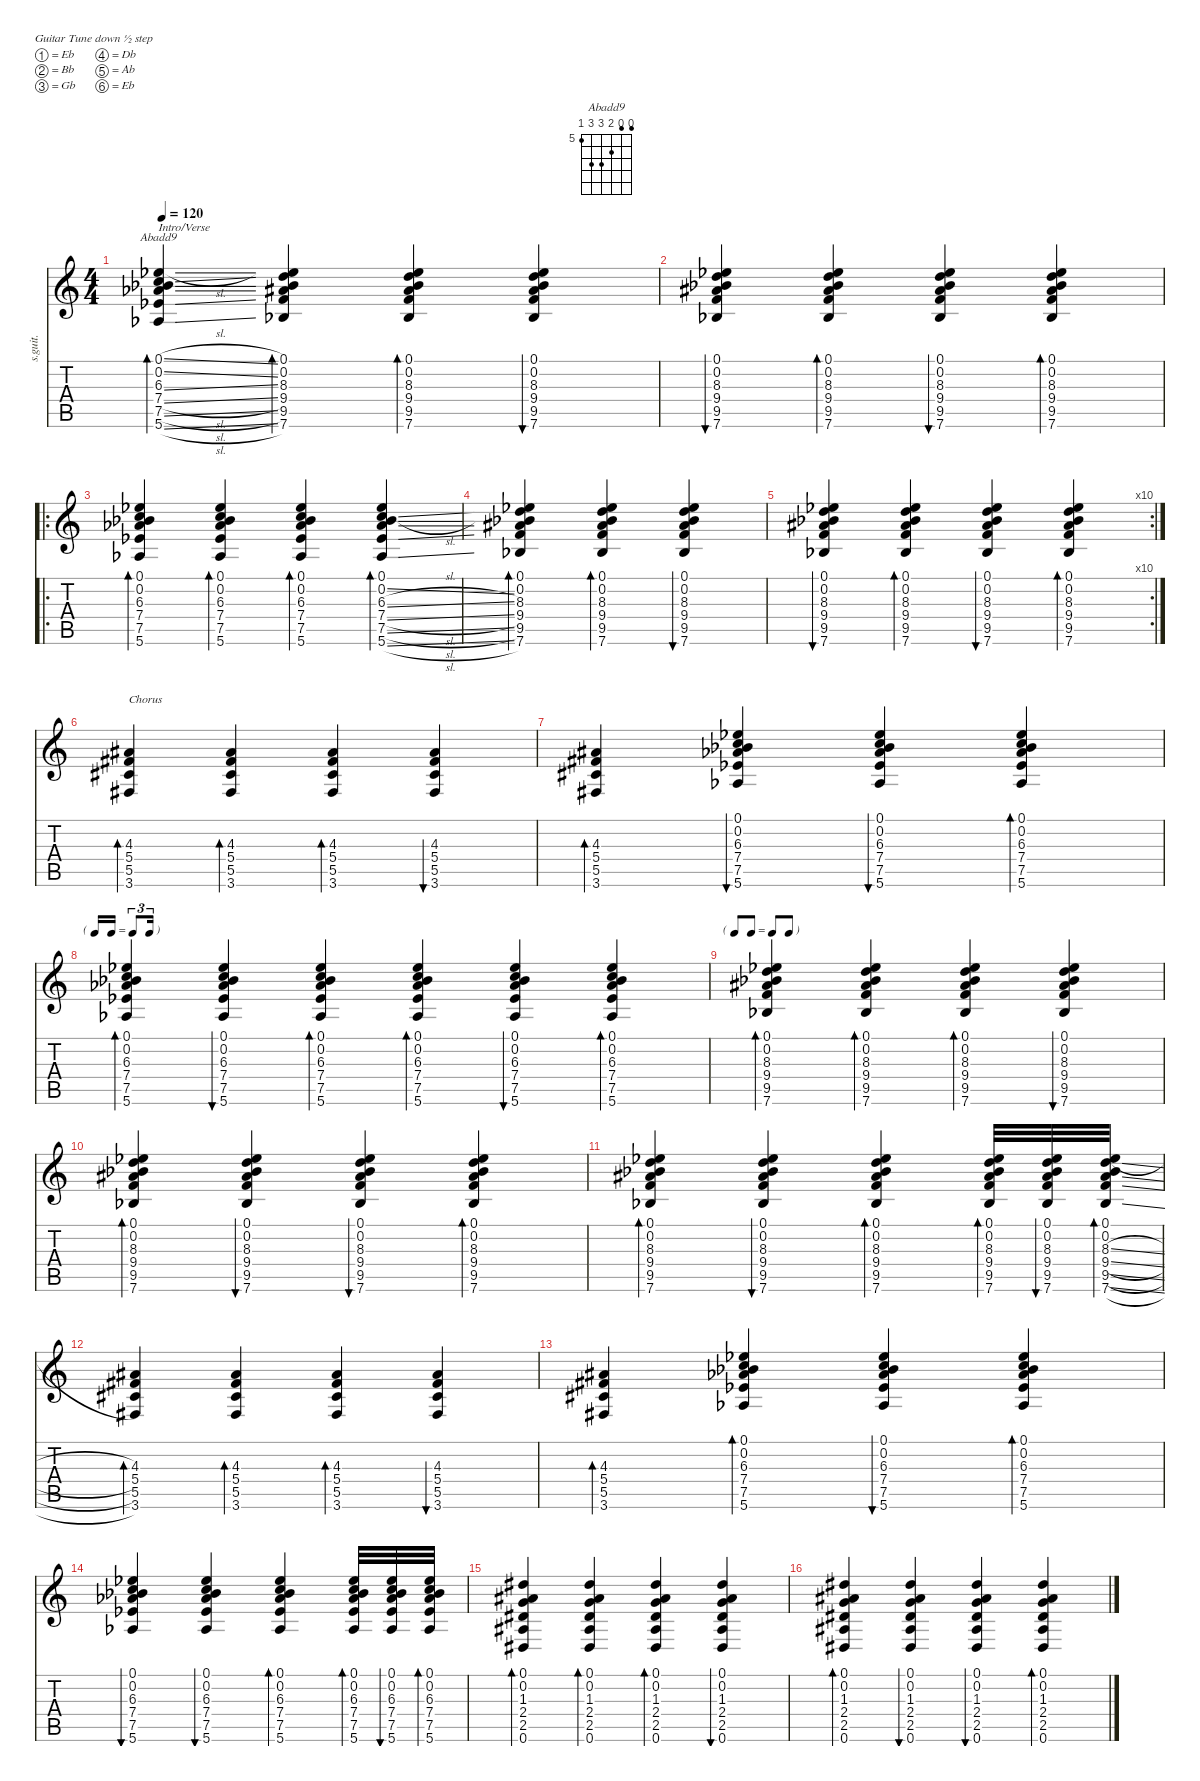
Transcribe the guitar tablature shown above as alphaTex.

\defaultSystemsLayout 4
\hideDynamics
\bracketExtendMode nobrackets
\otherSystemsTrackNameOrientation horizontal
\track ("Steel Guitar" "s.guit.") {instrument acousticguitarsteel}
\staff {score tabs}
\tuning (Eb4 Bb3 Gb3 Db3 Ab2 Eb2)
\chord ("Abadd9" 4 4 6 7 7 5) {firstfret 5}
\ts (4 4)
\tempo 120
\clef g2
\ks c
(5.6{sl acc b} 7.5{sl acc b} 7.4{sl acc b} 6.3{sl} 0.2{sl acc b} 0.1{sl acc b}).4{bd 30 ch "Abadd9" txt "Intro/Verse" dy mf instrument acousticguitarsteel beam Up} (7.6{acc b} 9.5 9.4{acc #} 8.3 0.2{acc b} 0.1{acc b}).4{bd 30 beam Up} (7.6{acc b} 9.5 9.4{acc #} 8.3 0.2{acc b} 0.1{acc b}).4{bd 30 beam Up} (7.6{acc b} 9.5 9.4{acc #} 8.3 0.2{acc b} 0.1{acc b}).4{bu 30 beam Up} |
(7.6{acc b} 9.5 9.4{acc #} 8.3 0.2{acc b} 0.1{acc b}).4{bu 30 beam Up} (7.6{acc b} 9.5 9.4{acc #} 8.3 0.2{acc b} 0.1{acc b}).4{bd 30 beam Up} (7.6{acc b} 9.5 9.4{acc #} 8.3 0.2{acc b} 0.1{acc b}).4{bu 30 beam Up} (7.6{acc b} 9.5 9.4{acc #} 8.3 0.2{acc b} 0.1{acc b}).4{bd 30 beam Up} |
\ro
(5.6{acc b} 7.5{acc b} 7.4{acc b} 6.3 0.2{acc b} 0.1{acc b}).4{bd 30 beam Up} (5.6{acc b} 7.5{acc b} 7.4{acc b} 6.3 0.2{acc b} 0.1{acc b}).4{bd 30 beam Up} (5.6{acc b} 7.5{acc b} 7.4{acc b} 6.3 0.2{acc b} 0.1{acc b}).4{bd 30 beam Up} (5.6{sl acc b} 7.5{sl acc b} 7.4{sl acc b} 6.3{sl} 0.2{sl acc b} 0.1{acc b}).4{bd 30 beam Up} |
(7.6{acc b} 9.5 9.4{acc #} 8.3 0.2{acc b} 0.1{acc b}).4{bd 30 beam Up} (7.6{acc b} 9.5 9.4{acc #} 8.3 0.2{acc b} 0.1{acc b}).4{bd 30 beam Up} (7.6{acc b} 9.5 9.4{acc #} 8.3 0.2{acc b} 0.1{acc b}).4{bu 30 beam Up} |
\rc 10
(7.6{acc b} 9.5 9.4{acc #} 8.3 0.2{acc b} 0.1{acc b}).4{bu 30 beam Up} (7.6{acc b} 9.5 9.4{acc #} 8.3 0.2{acc b} 0.1{acc b}).4{bd 30 beam Up} (7.6{acc b} 9.5 9.4{acc #} 8.3 0.2{acc b} 0.1{acc b}).4{bu 30 beam Up} (7.6{acc b} 9.5 9.4{acc #} 8.3 0.2{acc b} 0.1{acc b}).4{bd 30 beam Up} |
(3.6{acc #} 4.3{acc #} 5.4{acc #} 5.5{acc #}).4{bd 30 txt "Chorus" beam Up} (3.6{acc #} 4.3{acc #} 5.4{acc #} 5.5{acc #}).4{bd 30 beam Up} (3.6{acc #} 4.3{acc #} 5.4{acc #} 5.5{acc #}).4{bd 30 beam Up} (3.6{acc #} 4.3{acc #} 5.4{acc #} 5.5{acc #}).4{bu 30 beam Up} |
(3.6{acc #} 4.3{acc #} 5.4{acc #} 5.5{acc #}).4{bd 30 beam Up} (5.6{acc b} 7.5{acc b} 7.4{acc b} 6.3 0.2{acc b} 0.1{acc b}).4{bu 30 beam Up} (5.6{acc b} 7.5{acc b} 7.4{acc b} 6.3 0.2{acc b} 0.1{acc b}).4{bu 30 beam Up} (5.6{acc b} 7.5{acc b} 7.4{acc b} 6.3 0.2{acc b} 0.1{acc b}).4{bd 30 beam Up} |
\tf triplet16th
(5.6{acc b} 7.5{acc b} 7.4{acc b} 6.3 0.2{acc b} 0.1{acc b}).4{bd 30 beam Up} (5.6{acc b} 7.5{acc b} 7.4{acc b} 6.3 0.2{acc b} 0.1{acc b}).4{bu 30 beam Up} (5.6{acc b} 7.5{acc b} 7.4{acc b} 6.3 0.2{acc b} 0.1{acc b}).4{bd 30 beam Up} (5.6{acc b} 7.5{acc b} 7.4{acc b} 6.3 0.2{acc b} 0.1{acc b}).4{bd 30 beam Up} (5.6{acc b} 7.5{acc b} 7.4{acc b} 6.3 0.2{acc b} 0.1{acc b}).4{bu 30 beam Up} (5.6{acc b} 7.5{acc b} 7.4{acc b} 6.3 0.2{acc b} 0.1{acc b}).4{bd 30 beam Up} |
\tf none
(7.6{acc b} 9.5 9.4{acc #} 8.3 0.2{acc b} 0.1{acc b}).4{bd 30 beam Up} (7.6{acc b} 9.5 9.4{acc #} 8.3 0.2{acc b} 0.1{acc b}).4{bd 30 beam Up} (7.6{acc b} 9.5 9.4{acc #} 8.3 0.2{acc b} 0.1{acc b}).4{bd 30 beam Up} (7.6{acc b} 9.5 9.4{acc #} 8.3 0.2{acc b} 0.1{acc b}).4{bu 30 beam Up} |
(7.6{acc b} 9.5 9.4{acc #} 8.3 0.2{acc b} 0.1{acc b}).4{bd 30 beam Up} (7.6{acc b} 9.5 9.4{acc #} 8.3 0.2{acc b} 0.1{acc b}).4{bu 30 beam Up} (7.6{acc b} 9.5 9.4{acc #} 8.3 0.2{acc b} 0.1{acc b}).4{bu 30 beam Up} (7.6{acc b} 9.5 9.4{acc #} 8.3 0.2{acc b} 0.1{acc b}).4{bd 30 beam Up} |
(7.6{acc b} 9.5 9.4{acc #} 8.3 0.2{acc b} 0.1{acc b}).4{bd 30 beam Up} (7.6{acc b} 9.5 9.4{acc #} 8.3 0.2{acc b} 0.1{acc b}).4{bu 30 beam Up} (7.6{acc b} 9.5 9.4{acc #} 8.3 0.2{acc b} 0.1{acc b}).4{bd 30 beam Up} (7.6{acc b} 9.5 9.4{acc #} 8.3 0.2{acc b} 0.1{acc b}).32{bd 30 beam Up} (7.6{acc b} 9.5 9.4{acc #} 8.3 0.2{acc b} 0.1{acc b}).32{bu 30 beam Up} (7.6{sl acc b} 9.5{sl} 9.4{sl acc #} 8.3{sl} 0.2{acc b} 0.1{acc b}).32{bd 30 beam Up} |
(3.6{acc #} 4.3{acc #} 5.4{acc #} 5.5{acc #}).4{bd 30 beam Up} (3.6{acc #} 4.3{acc #} 5.4{acc #} 5.5{acc #}).4{bd 30 beam Up} (3.6{acc #} 4.3{acc #} 5.4{acc #} 5.5{acc #}).4{bd 30 beam Up} (3.6{acc #} 4.3{acc #} 5.4{acc #} 5.5{acc #}).4{bu 30 beam Up} |
(3.6{acc #} 4.3{acc #} 5.4{acc #} 5.5{acc #}).4{bd 30 beam Up} (5.6{acc b} 7.5{acc b} 7.4{acc b} 6.3 0.2{acc b} 0.1{acc b}).4{bd 30 beam Up} (5.6{acc b} 7.5{acc b} 7.4{acc b} 6.3 0.2{acc b} 0.1{acc b}).4{bu 30 beam Up} (5.6{acc b} 7.5{acc b} 7.4{acc b} 6.3 0.2{acc b} 0.1{acc b}).4{bd 30 beam Up} |
(5.6{acc b} 7.5{acc b} 7.4{acc b} 6.3 0.2{acc b} 0.1{acc b}).4{bu 30 beam Up} (5.6{acc b} 7.5{acc b} 7.4{acc b} 6.3 0.2{acc b} 0.1{acc b}).4{bu 30 beam Up} (5.6{acc b} 7.5{acc b} 7.4{acc b} 6.3 0.2{acc b} 0.1{acc b}).4{bd 30 beam Up} (5.6{acc b} 7.5{acc b} 7.4{acc b} 6.3 0.2{acc b} 0.1{acc b}).32{bd 30 beam Up} (5.6{acc b} 7.5{acc b} 7.4{acc b} 6.3 0.2{acc b} 0.1{acc b}).32{bu 30 beam Up} (5.6{acc b} 7.5{acc b} 7.4{acc b} 6.3 0.2{acc b} 0.1{acc b}).32{bd 30 beam Up} |
(0.6{acc #} 2.5{acc #} 2.4{acc #} 1.3 0.2{acc #} 0.1{acc #}).4{bd 30 beam Up} (0.6{acc #} 2.5{acc #} 2.4{acc #} 1.3 0.2{acc #} 0.1{acc #}).4{bd 30 beam Up} (0.6{acc #} 2.5{acc #} 2.4{acc #} 1.3 0.2{acc #} 0.1{acc #}).4{bd 30 beam Up} (0.6{acc #} 2.5{acc #} 2.4{acc #} 1.3 0.2{acc #} 0.1{acc #}).4{bu 30 beam Up} |
(0.6{acc #} 2.5{acc #} 2.4{acc #} 1.3 0.2{acc #} 0.1{acc #}).4{bd 30 beam Up} (0.6{acc #} 2.5{acc #} 2.4{acc #} 1.3 0.2{acc #} 0.1{acc #}).4{bu 30 beam Up} (0.6{acc #} 2.5{acc #} 2.4{acc #} 1.3 0.2{acc #} 0.1{acc #}).4{bu 30 beam Up} (0.6{acc #} 2.5{acc #} 2.4{acc #} 1.3 0.2{acc #} 0.1{acc #}).4{bd 30 beam Up}
